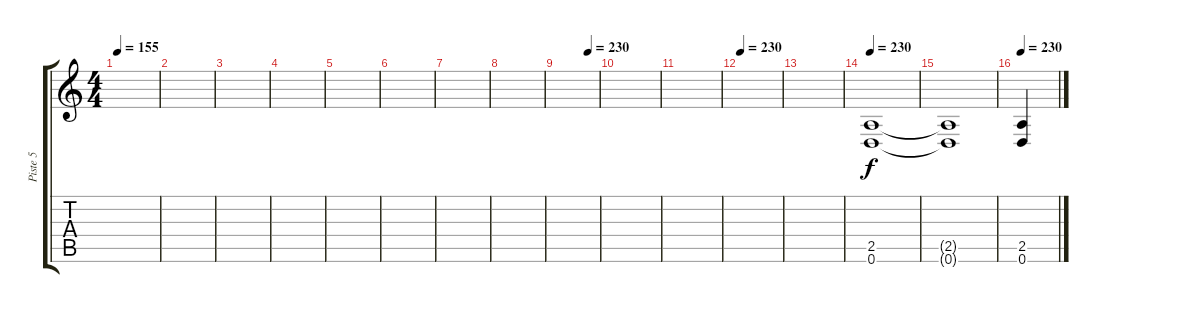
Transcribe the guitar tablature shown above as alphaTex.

\track ("Piste 5" "Piste 5") {instrument distortionguitar}
\staff {score tabs}
\tuning (D4 A3 F3 C3 G2 D2) {hide}
\ts (4 4)
\tempo 155
\clef g2
\ks c
|
|
|
|
|
|
|
|
\tempo (230 0.75)
|
|
|
\tempo 230
|
|
\tempo 230
(2.5 0.6).1 |
(2.5{t} 0.6{t}).1 |
\tempo 230
(2.5 0.6).4
